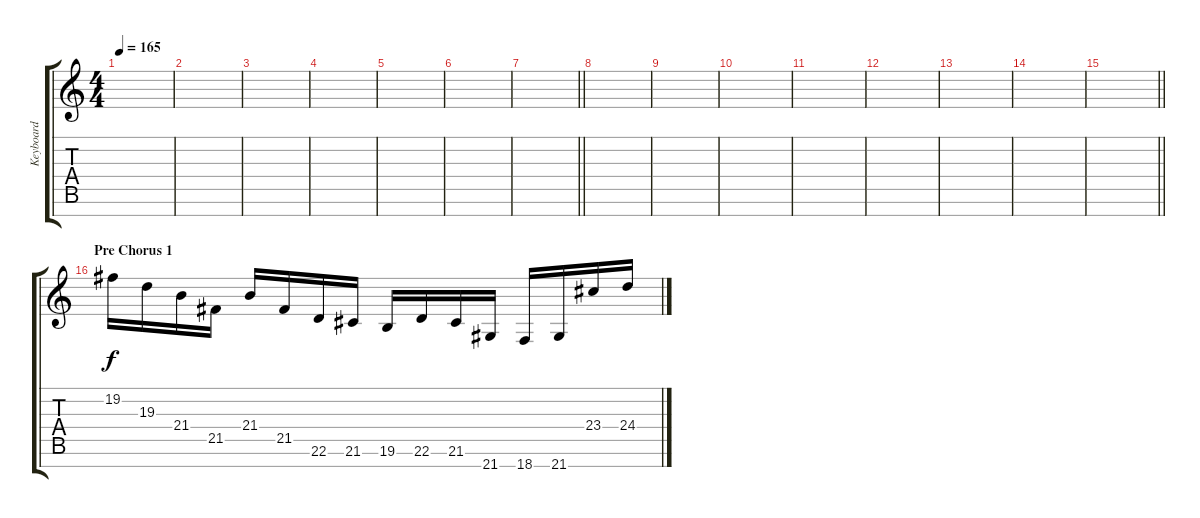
\track ("Keyboard" "Keyboard") {instrument stringensemble1}
\staff {score tabs}
\tuning (E4 B3 G3 D3 A2 E2 B1) {hide}
\ts (4 4)
\tempo 165
\clef g2
\ks c
|
|
|
|
|
|
\barLineRight lightlight
|
|
|
|
|
|
|
|
\barLineRight lightlight
|
\section ("" "Pre Chorus 1")
19.2.16 19.3.16 21.4.16 21.5.16 21.4.16 21.5.16 22.6.16 21.6.16 19.6.16 22.6.16 21.6.16 21.7.16 18.7.16 21.7.16 23.4.16 24.4.16
